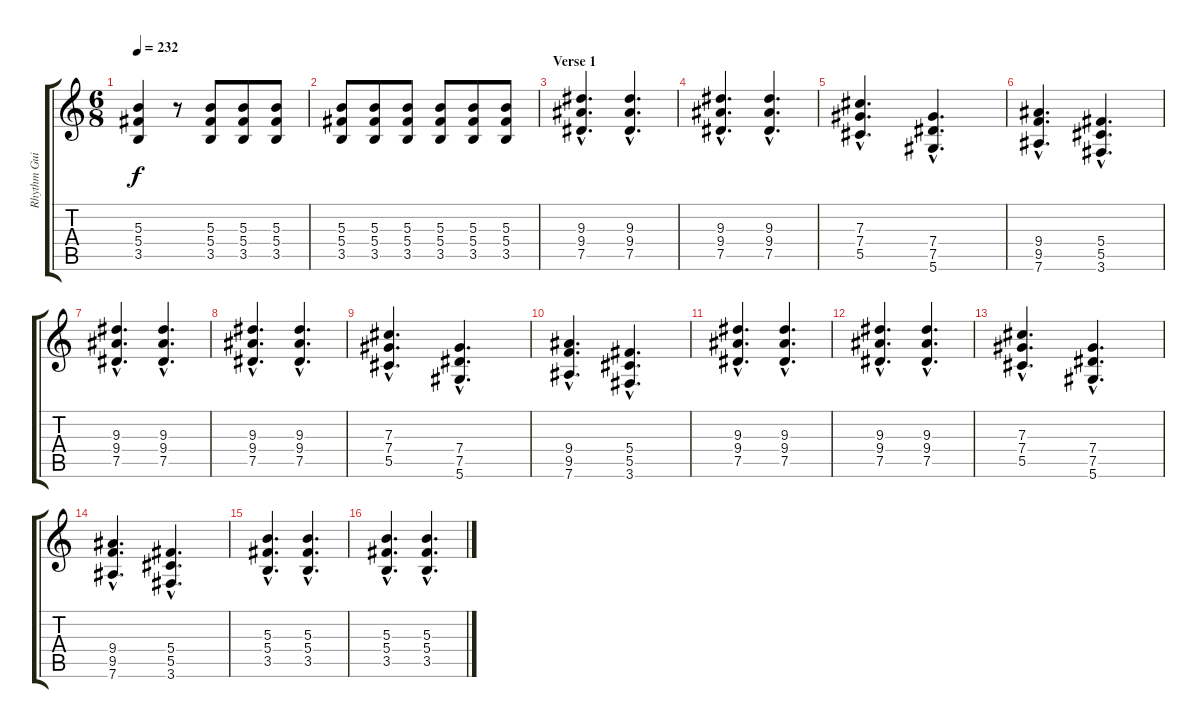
\track ("Rhythm Guitar" "Rhythm Gui") {instrument overdrivenguitar}
\staff {score tabs}
\tuning (Eb4 Bb3 Gb3 Db3 Ab2 Eb2) {hide}
\ts (6 8)
\tempo 232
\clef g2
\ks c
(5.3 5.4 3.5).4{dy f} r.8 (5.3 5.4 3.5).8 (5.3 5.4 3.5).8 (5.3 5.4 3.5).8 |
(5.3 5.4 3.5).8 (5.3 5.4 3.5).8 (5.3 5.4 3.5).8 (5.3 5.4 3.5).8 (5.3 5.4 3.5).8 (5.3 5.4 3.5).8 |
\section ("" "Verse 1")
(9.3{hac} 9.4{hac} 7.5{hac}).4{d} (9.3{hac} 9.4{hac} 7.5{hac}).4{d} |
(9.3{hac} 9.4{hac} 7.5{hac}).4{d} (9.3{hac} 9.4{hac} 7.5{hac}).4{d} |
(7.3{hac} 7.4{hac} 5.5{hac}).4{d} (7.4{hac} 7.5{hac} 5.6{hac}).4{d} |
(9.4{hac} 9.5{hac} 7.6{hac}).4{d} (5.4{hac} 5.5{hac} 3.6{hac}).4{d} |
(9.3{hac} 9.4{hac} 7.5{hac}).4{d} (9.3{hac} 9.4{hac} 7.5{hac}).4{d} |
(9.3{hac} 9.4{hac} 7.5{hac}).4{d} (9.3{hac} 9.4{hac} 7.5{hac}).4{d} |
(7.3{hac} 7.4{hac} 5.5{hac}).4{d} (7.4{hac} 7.5{hac} 5.6{hac}).4{d} |
(9.4{hac} 9.5{hac} 7.6{hac}).4{d} (5.4{hac} 5.5{hac} 3.6{hac}).4{d} |
(9.3{hac} 9.4{hac} 7.5{hac}).4{d} (9.3{hac} 9.4{hac} 7.5{hac}).4{d} |
(9.3{hac} 9.4{hac} 7.5{hac}).4{d} (9.3{hac} 9.4{hac} 7.5{hac}).4{d} |
(7.3{hac} 7.4{hac} 5.5{hac}).4{d} (7.4{hac} 7.5{hac} 5.6{hac}).4{d} |
(9.4{hac} 9.5{hac} 7.6{hac}).4{d} (5.4{hac} 5.5{hac} 3.6{hac}).4{d} |
(5.3{hac} 5.4{hac} 3.5{hac}).4{d} (5.3{hac} 5.4{hac} 3.5{hac}).4{d} |
(5.3{hac} 5.4{hac} 3.5{hac}).4{d} (5.3{hac} 5.4{hac} 3.5{hac}).4{d}
